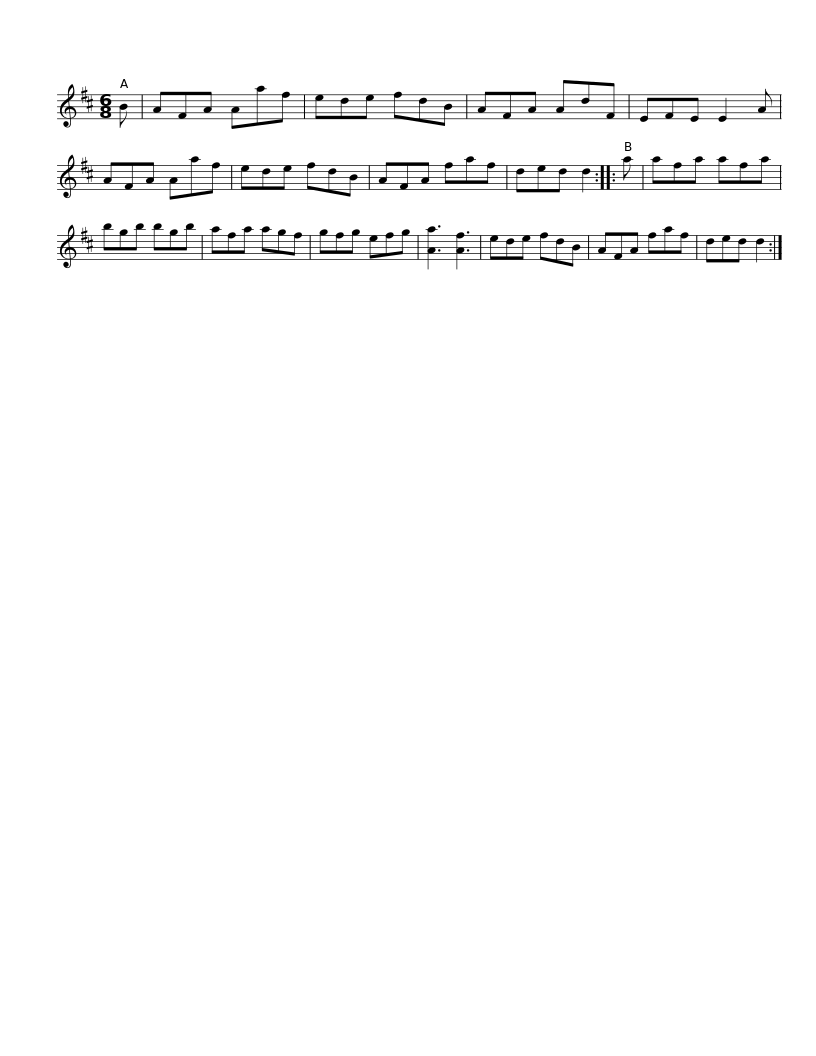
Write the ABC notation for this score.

X:1
L:1/8
M:6/8
I:linebreak $
K:D
V:1 treble
V:1
 B | AFA Aaf | ede fdB | AFA AdF | EFE E2 A | %5
 AFA Aaf | ede fdB | AFA faf |$ ded d2 :: a | %10
 afa afa | bgb bgb | afa agf | gfg efg | [Aa]3 [Af]3 | %15
 ede fdB |$ AFA faf | ded d2 :| %18
